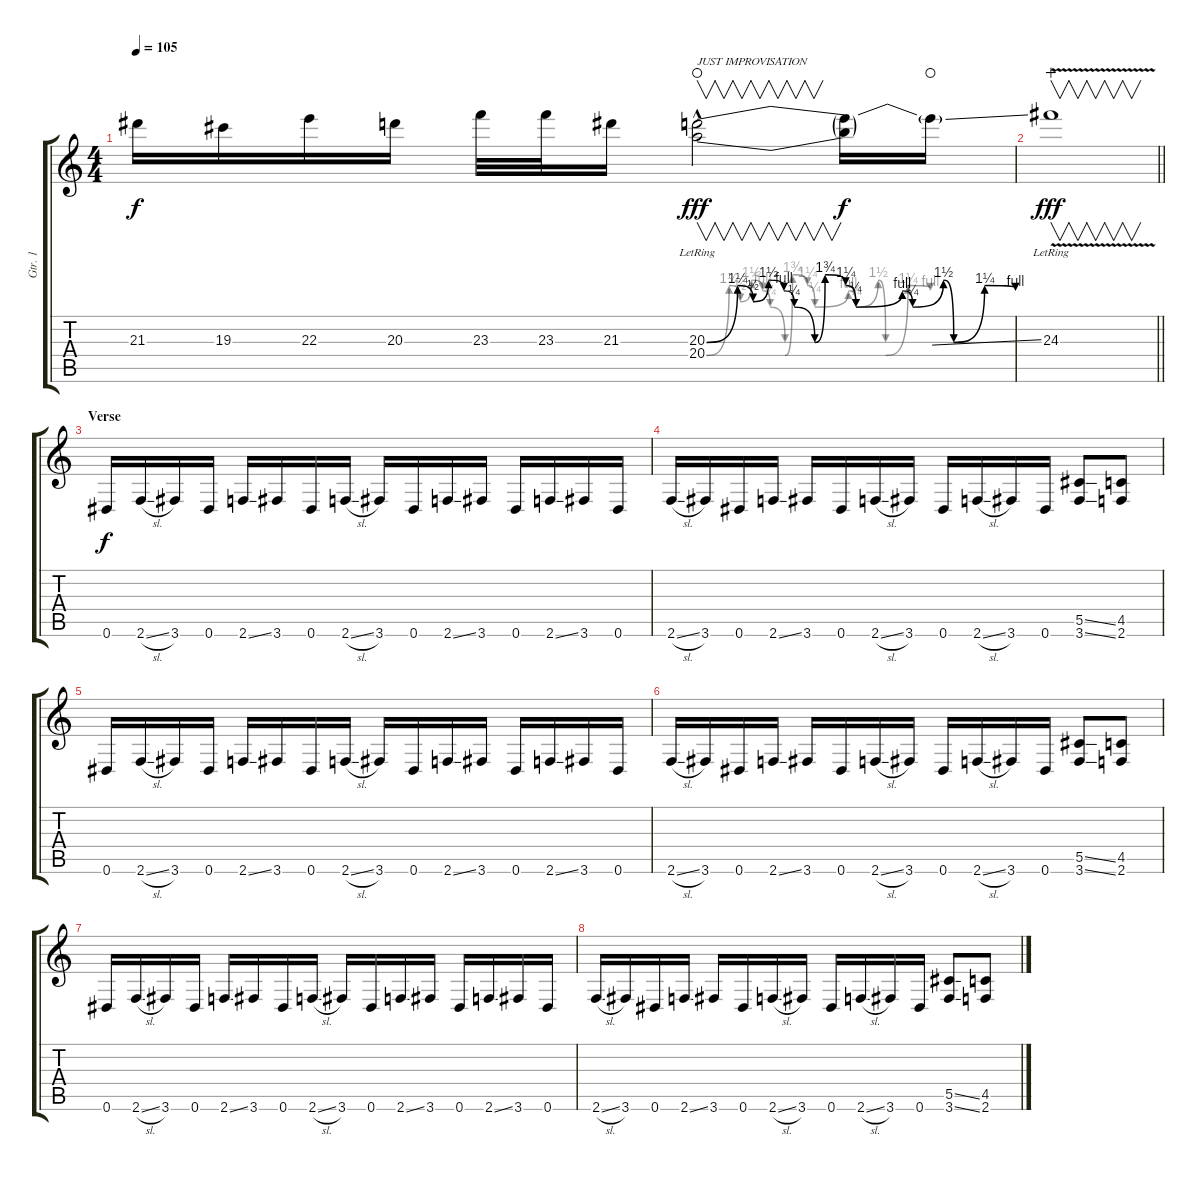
\track ("Gtr. 1" "Gtr. 1") {instrument overdrivenguitar}
\staff {score tabs}
\tuning (Eb4 Bb3 Gb3 Db3 Ab2 Eb2) {hide}
\ts (4 4)
\tempo 105
\clef g2
\ks c
21.3.16{dy f} 19.3.16 22.3.16 20.3.16 23.3.32 23.3.32 21.3.16 (20.3{be (custom 0 0 6 5 9 2 12 6 15 4 17 1 21 0 23 7 27 5 29 1 38 4 40 1 46 6 48 0 54 5 60 4) hac lr} 20.4{be (custom 0 0 6 5 9 2 12 6 15 4 17 1 21 0 23 7 27 5 29 1 38 4 40 1 46 6 48 0 54 5 60 4) hac lr}).2{v txt "JUST IMPROVISATION" dy fff waho} (20.3{t} 20.4{t}).16{dy f} 20.3{ss t}.16{waho} |
\barLineRight lightlight
24.3{v lr}.1{v dy fff wahc} |
\section ("" "Verse")
0.6.16{dy f} 2.6{sl}.16 3.6.16 0.6.16 2.6{ss}.16 3.6.16 0.6.16 2.6{sl}.16 3.6.16 0.6.16 2.6{ss}.16 3.6.16 0.6.16 2.6{ss}.16 3.6.16 0.6.16 |
2.6{sl}.16 3.6.16 0.6.16 2.6{ss}.16 3.6.16 0.6.16 2.6{sl}.16 3.6.16 0.6.16 2.6{sl}.16 3.6.16 0.6.16 (5.5{ss} 3.6{ss}).8 (4.5 2.6).8 |
0.6.16 2.6{sl}.16 3.6.16 0.6.16 2.6{ss}.16 3.6.16 0.6.16 2.6{sl}.16 3.6.16 0.6.16 2.6{ss}.16 3.6.16 0.6.16 2.6{ss}.16 3.6.16 0.6.16 |
2.6{sl}.16 3.6.16 0.6.16 2.6{ss}.16 3.6.16 0.6.16 2.6{sl}.16 3.6.16 0.6.16 2.6{sl}.16 3.6.16 0.6.16 (5.5{ss} 3.6{ss}).8 (4.5 2.6).8 |
0.6.16 2.6{sl}.16 3.6.16 0.6.16 2.6{ss}.16 3.6.16 0.6.16 2.6{sl}.16 3.6.16 0.6.16 2.6{ss}.16 3.6.16 0.6.16 2.6{ss}.16 3.6.16 0.6.16 |
2.6{sl}.16 3.6.16 0.6.16 2.6{ss}.16 3.6.16 0.6.16 2.6{sl}.16 3.6.16 0.6.16 2.6{sl}.16 3.6.16 0.6.16 (5.5{ss} 3.6{ss}).8 (4.5 2.6).8
